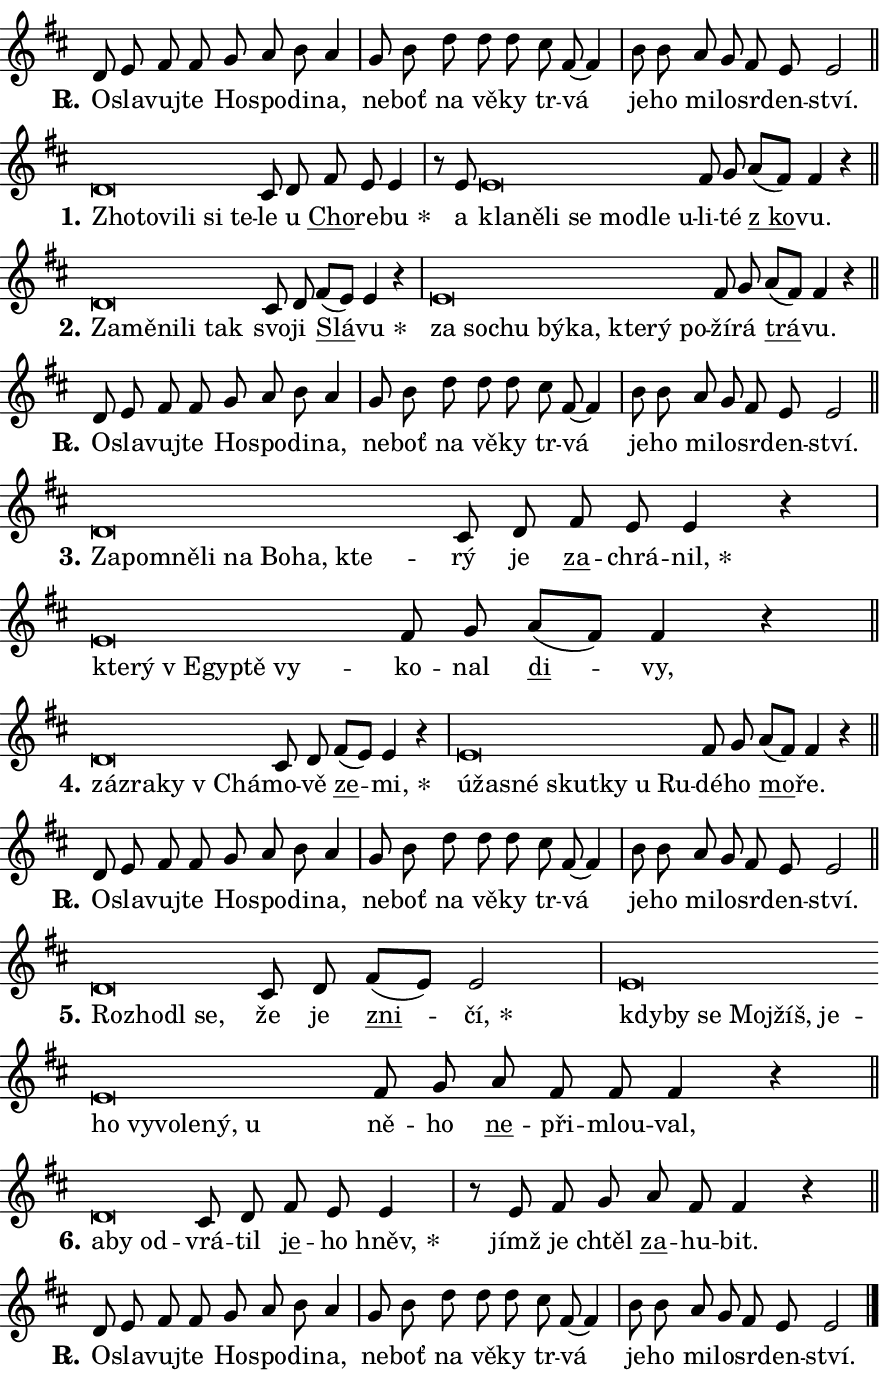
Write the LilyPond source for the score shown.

\version "2.24.0"
\header { tagline = "" }
\paper {
  indent = 0\cm
  top-margin = 0\cm
  right-margin = 0.13\cm % to fit lyric hyphens
  bottom-margin = 0\cm
  left-margin = 0\cm
  paper-width = 15\cm
  page-breaking = #ly:one-page-breaking
  system-system-spacing.basic-distance = #11
  score-system-spacing.basic-distance = #11
  ragged-last = ##f
}


%% Author: Thomas Morley
%% https://lists.gnu.org/archive/html/lilypond-user/2020-05/msg00002.html
#(define (line-position grob)
"Returns position of @var[grob} in current system:
   @code{'start}, if at first time-step
   @code{'end}, if at last time-step
   @code{'middle} otherwise
"
  (let* ((col (ly:item-get-column grob))
         (ln (ly:grob-object col 'left-neighbor))
         (rn (ly:grob-object col 'right-neighbor))
         (col-to-check-left (if (ly:grob? ln) ln col))
         (col-to-check-right (if (ly:grob? rn) rn col))
         (break-dir-left
           (and
             (ly:grob-property col-to-check-left 'non-musical #f)
             (ly:item-break-dir col-to-check-left)))
         (break-dir-right
           (and
             (ly:grob-property col-to-check-right 'non-musical #f)
             (ly:item-break-dir col-to-check-right))))
        (cond ((eqv? 1 break-dir-left) 'start)
              ((eqv? -1 break-dir-right) 'end)
              (else 'middle))))

#(define (tranparent-at-line-position vctor)
  (lambda (grob)
  "Relying on @code{line-position} select the relevant enry from @var{vctor}.
Used to determine transparency,"
    (case (line-position grob)
      ((end) (not (vector-ref vctor 0)))
      ((middle) (not (vector-ref vctor 1)))
      ((start) (not (vector-ref vctor 2))))))

noteHeadBreakVisibility =
#(define-music-function (break-visibility)(vector?)
"Makes @code{NoteHead}s transparent relying on @var{break-visibility}"
#{
  \override NoteHead.transparent =
    #(tranparent-at-line-position break-visibility)
#})

#(define delete-ledgers-for-transparent-note-heads
  (lambda (grob)
    "Reads whether a @code{NoteHead} is transparent.
If so this @code{NoteHead} is removed from @code{'note-heads} from
@var{grob}, which is supposed to be @code{LedgerLineSpanner}.
As a result ledgers are not printed for this @code{NoteHead}"
    (let* ((nhds-array (ly:grob-object grob 'note-heads))
           (nhds-list
             (if (ly:grob-array? nhds-array)
                 (ly:grob-array->list nhds-array)
                 '()))
           ;; Relies on the transparent-property being done before
           ;; Staff.LedgerLineSpanner.after-line-breaking is executed.
           ;; This is fragile ...
           (to-keep
             (remove
               (lambda (nhd)
                 (ly:grob-property nhd 'transparent #f))
               nhds-list)))
      ;; TODO find a better method to iterate over grob-arrays, similiar
      ;; to filter/remove etc for lists
      ;; For now rebuilt from scratch
      (set! (ly:grob-object grob 'note-heads)  '())
      (for-each
        (lambda (nhd)
          (ly:pointer-group-interface::add-grob grob 'note-heads nhd))
        to-keep))))

squashNotes = {
  \override NoteHead.X-extent = #'(-0.2 . 0.2)
  \override NoteHead.Y-extent = #'(-0.75 . 0)
  \override NoteHead.stencil =
    #(lambda (grob)
       (let ((pos (ly:grob-property grob 'staff-position)))
         (begin
           (if (< pos -7) (display "ERROR: Lower brevis then expected\n") (display ""))
           (if (<= pos -6) ly:text-interface::print ly:note-head::print))))
}
unSquashNotes = {
  \revert NoteHead.X-extent
  \revert NoteHead.Y-extent
  \revert NoteHead.stencil
}

hideNotes = \noteHeadBreakVisibility #begin-of-line-visible
unHideNotes = \noteHeadBreakVisibility #all-visible

% work-around for resetting accidentals
% https://lilypond.org/doc/v2.23/Documentation/notation/displaying-rhythms#unmetered-music
cadenzaMeasure = {
  \cadenzaOff
  \partial 1024 s1024
  \cadenzaOn
}

#(define-markup-command (accent layout props text) (markup?)
  "Underline accented syllable"
  (interpret-markup layout props
    #{\markup \override #'(offset . 4.3) \underline { #text }#}))

responsum = \markup \concat {
  "R" \hspace #-1.05 \path #0.1 #'((moveto 0 0.07) (lineto 0.9 0.8)) \hspace #0.05 "."
}

spaceSize = #0.6828661417322834 % exact space size for TeX Gyre Schola

\layout {
  \context {
    \Staff
    \remove "Time_signature_engraver"
    \override LedgerLineSpanner.after-line-breaking = #delete-ledgers-for-transparent-note-heads
  }
  \context {
    \Lyrics {
      \override LyricSpace.minimum-distance = \spaceSize
      \override LyricText.font-name = #"TeX Gyre Schola"
      \override LyricText.font-size = 1
      \override StanzaNumber.font-name = #"TeX Gyre Schola Bold"
      \override StanzaNumber.font-size = 1
    }
  }
  \context {
    \Score 
    \override NoteHead.text =
      #(lambda (grob) 
        (let ((pos (ly:grob-property grob 'staff-position)))
          #{\markup {
            \combine
              \halign #-0.55 \raise #(if (= pos -6) 0 0.5) \override #'(thickness . 2) \draw-line #'(3.2 . 0)
              \musicglyph "noteheads.sM1"
          }#}))
  }
}

% magnetic-lyrics.ily
%
%   written by
%     Jean Abou Samra <jean@abou-samra.fr>
%     Werner Lemberg <wl@gnu.org>
%
%   adapted by
%     Jiri Hon <jiri.hon@gmail.com>
%
% Version 2022-Apr-15

% https://www.mail-archive.com/lilypond-user@gnu.org/msg149350.html

#(define (Left_hyphen_pointer_engraver context)
   "Collect syllable-hyphen-syllable occurrences in lyrics and store
them in properties.  This engraver only looks to the left.  For
example, if the lyrics input is @code{foo -- bar}, it does the
following.

@itemize @bullet
@item
Set the @code{text} property of the @code{LyricHyphen} grob between
@q{foo} and @q{bar} to @code{foo}.

@item
Set the @code{left-hyphen} property of the @code{LyricText} grob with
text @q{foo} to the @code{LyricHyphen} grob between @q{foo} and
@q{bar}.
@end itemize

Use this auxiliary engraver in combination with the
@code{lyric-@/text::@/apply-@/magnetic-@/offset!} hook."
   (let ((hyphen #f)
         (text #f))
     (make-engraver
      (acknowledgers
       ((lyric-syllable-interface engraver grob source-engraver)
        (set! text grob)))
      (end-acknowledgers
       ((lyric-hyphen-interface engraver grob source-engraver)
        ;(when (not (grob::has-interface grob 'lyric-space-interface))
          (set! hyphen grob)));)
      ((stop-translation-timestep engraver)
       (when (and text hyphen)
         (ly:grob-set-object! text 'left-hyphen hyphen))
       (set! text #f)
       (set! hyphen #f)))))

#(define (lyric-text::apply-magnetic-offset! grob)
   "If the space between two syllables is less than the value in
property @code{LyricText@/.details@/.squash-threshold}, move the right
syllable to the left so that it gets concatenated with the left
syllable.

Use this function as a hook for
@code{LyricText@/.after-@/line-@/breaking} if the
@code{Left_@/hyphen_@/pointer_@/engraver} is active."
   (let ((hyphen (ly:grob-object grob 'left-hyphen #f)))
     (when hyphen
       (let ((left-text (ly:spanner-bound hyphen LEFT)))
         (when (grob::has-interface left-text 'lyric-syllable-interface)
           (let* ((common (ly:grob-common-refpoint grob left-text X))
                  (this-x-ext (ly:grob-extent grob common X))
                  (left-x-ext
                   (begin
                     ;; Trigger magnetism for left-text.
                     (ly:grob-property left-text 'after-line-breaking)
                     (ly:grob-extent left-text common X)))
                  ;; `delta` is the gap width between two syllables.
                  (delta (- (interval-start this-x-ext)
                            (interval-end left-x-ext)))
                  (details (ly:grob-property grob 'details))
                  (threshold (assoc-get 'squash-threshold details 0.2)))
             (when (< delta threshold)
               (let* (;; We have to manipulate the input text so that
                      ;; ligatures crossing syllable boundaries are not
                      ;; disabled.  For languages based on the Latin
                      ;; script this is essentially a beautification.
                      ;; However, for non-Western scripts it can be a
                      ;; necessity.
                      (lt (ly:grob-property left-text 'text))
                      (rt (ly:grob-property grob 'text))
                      (is-space (grob::has-interface hyphen 'lyric-space-interface))
                      (space (if is-space " " ""))
                      (extra-delta (if is-space spaceSize 0))
                      ;; Append new syllable.
                      (ltrt-space (if (and (string? lt) (string? rt))
                                (string-append lt space rt)
                                (make-concat-markup (list lt space rt))))
                      ;; Right-align `ltrt` to the right side.
                      (ltrt-space-markup (grob-interpret-markup
                               grob
                               (make-translate-markup
                                (cons (interval-length this-x-ext) 0)
                                (make-right-align-markup ltrt-space)))))
                 (begin
                   ;; Don't print `left-text`.
                   (ly:grob-set-property! left-text 'stencil #f)
                   ;; Set text and stencil (which holds all collected
                   ;; syllables so far) and shift it to the left.
                   (ly:grob-set-property! grob 'text ltrt-space)
                   (ly:grob-set-property! grob 'stencil ltrt-space-markup)
                   (ly:grob-translate-axis! grob (- (- delta extra-delta)) X))))))))))


#(define (lyric-hyphen::displace-bounds-first grob)
   ;; Make very sure this callback isn't triggered too early.
   (let ((left (ly:spanner-bound grob LEFT))
         (right (ly:spanner-bound grob RIGHT)))
     (ly:grob-property left 'after-line-breaking)
     (ly:grob-property right 'after-line-breaking)
     (ly:lyric-hyphen::print grob)))

squashThreshold = #0.4

\layout {
  \context {
    \Lyrics
    \consists #Left_hyphen_pointer_engraver
    \override LyricText.after-line-breaking =
      #lyric-text::apply-magnetic-offset!
    \override LyricHyphen.stencil = #lyric-hyphen::displace-bounds-first
    \override LyricText.details.squash-threshold = \squashThreshold
    \override LyricHyphen.minimum-distance = 0
    \override LyricHyphen.minimum-length = \squashThreshold
  }
}

squashText = \override LyricText.details.squash-threshold = 9999
unSquashText = \override LyricText.details.squash-threshold = \squashThreshold

leftText = \override LyricText.self-alignment-X = #LEFT
unLeftText = \revert LyricText.self-alignment-X

starOffset = #(lambda (grob) 
                (let ((x_offset (ly:self-alignment-interface::aligned-on-x-parent grob)))
                  (if (= x_offset 0) 0 (+ x_offset 1.2))))

star = #(define-music-function (syllable)(string?)
"Append star separator at the end of a syllable"
#{
  \once \override LyricText.X-offset = #starOffset
  \lyricmode { \markup {
    #syllable
    \override #'((font-name . "TeX Gyre Schola Bold")) \hspace #0.2 \lower #0.65 \larger "*"
  } }
#})

starAccent = #(define-music-function (syllable)(string?)
"Append star separator at the end of a syllable and make accent"
#{
  \once \override LyricText.X-offset = #starOffset
  \lyricmode { \markup {
    \accent #syllable
    \override #'((font-name . "TeX Gyre Schola Bold")) \hspace #0.2 \lower #0.65 \larger "*"
  } }
#})

breath = #(define-music-function (syllable)(string?)
"Append breathing indicator at the end of a syllable"
#{
  \lyricmode { \markup { #syllable "+" } }
#})

optionalBreath = #(define-music-function (syllable)(string?)
"Append optional breathing indicator at the end of a syllable"
#{
  \lyricmode { \markup { #syllable "(+)" } }
#})


\score {
    <<
        \new Voice = "melody" { \cadenzaOn \key d \major \relative { d'8 e fis fis g a b a4 \cadenzaMeasure \bar "|" g8 b d d d \bar "" cis fis,~ fis4 \cadenzaMeasure \bar "|" b8 b a g fis e e2 \cadenzaMeasure \bar "||" \break } }
        \new Lyrics \lyricsto "melody" { \lyricmode { \set stanza = \responsum
O -- sla -- vuj -- te Ho -- spo -- di -- na, ne -- boť na vě -- ky tr -- vá je -- ho mi -- lo -- sr -- den -- ství. } }
    >>
    \layout {}
}

\score {
    <<
        \new Voice = "melody" { \cadenzaOn \key d \major \relative { \squashNotes d'\breve*1/16 \hideNotes \breve*1/16 \bar "" \breve*1/16 \bar "" \breve*1/16 \bar "" \breve*1/16 \breve*1/16 \bar "" \unHideNotes \unSquashNotes cis8 d \bar "" fis e e4 \cadenzaMeasure \bar "|" r8 e8 \squashNotes e\breve*1/16 \hideNotes \breve*1/16 \bar "" \breve*1/16 \bar "" \breve*1/16 \bar "" \breve*1/16 \bar "" \breve*1/16 \breve*1/16 \bar "" \unHideNotes \unSquashNotes fis8 g \bar "" a[( fis)] fis4 r \cadenzaMeasure \bar "||" \break } }
        \new Lyrics \lyricsto "melody" { \lyricmode { \set stanza = "1."
\leftText Zho -- \squashText to -- vi -- li si te -- \unLeftText \unSquashText le u \markup \accent Cho -- re -- \star bu a \leftText kla -- \squashText ně -- li se mo -- dle u -- \unLeftText \unSquashText li -- té \markup \accent "z ko" -- vu. } }
    >>
    \layout {}
}

\score {
    <<
        \new Voice = "melody" { \cadenzaOn \key d \major \relative { \squashNotes d'\breve*1/16 \hideNotes \breve*1/16 \bar "" \breve*1/16 \bar "" \breve*1/16 \breve*1/16 \bar "" \unHideNotes \unSquashNotes cis8 d \bar "" fis[( e)] e4 r \cadenzaMeasure \bar "|" \squashNotes e\breve*1/16 \hideNotes \breve*1/16 \bar "" \breve*1/16 \bar "" \breve*1/16 \bar "" \breve*1/16 \bar "" \breve*1/16 \bar "" \breve*1/16 \breve*1/16 \bar "" \unHideNotes \unSquashNotes fis8 g \bar "" a[( fis)] fis4 r \cadenzaMeasure \bar "||" \break } }
        \new Lyrics \lyricsto "melody" { \lyricmode { \set stanza = "2."
\leftText Za -- \squashText mě -- ni -- li tak \unLeftText \unSquashText svo -- ji \markup \accent Slá -- \star vu \leftText za \squashText so -- chu bý -- ka, kte -- rý po -- \unLeftText \unSquashText ží -- rá \markup \accent trá -- vu. } }
    >>
    \layout {}
}

\score {
    <<
        \new Voice = "melody" { \cadenzaOn \key d \major \relative { d'8 e fis fis g a b a4 \cadenzaMeasure \bar "|" g8 b d d d \bar "" cis fis,~ fis4 \cadenzaMeasure \bar "|" b8 b a g fis e e2 \cadenzaMeasure \bar "||" \break } }
        \new Lyrics \lyricsto "melody" { \lyricmode { \set stanza = \responsum
O -- sla -- vuj -- te Ho -- spo -- di -- na, ne -- boť na vě -- ky tr -- vá je -- ho mi -- lo -- sr -- den -- ství. } }
    >>
    \layout {}
}

\score {
    <<
        \new Voice = "melody" { \cadenzaOn \key d \major \relative { \squashNotes d'\breve*1/16 \hideNotes \breve*1/16 \bar "" \breve*1/16 \bar "" \breve*1/16 \bar "" \breve*1/16 \bar "" \breve*1/16 \bar "" \breve*1/16 \breve*1/16 \bar "" \unHideNotes \unSquashNotes cis8 d \bar "" fis e e4 r \cadenzaMeasure \bar "|" \squashNotes e\breve*1/16 \hideNotes \breve*1/16 \bar "" \breve*1/16 \bar "" \breve*1/16 \bar "" \breve*1/16 \breve*1/16 \bar "" \unHideNotes \unSquashNotes fis8 g \bar "" a[( fis)] fis4 r \cadenzaMeasure \bar "||" \break } }
        \new Lyrics \lyricsto "melody" { \lyricmode { \set stanza = "3."
\leftText Za -- \squashText po -- mně -- li na Bo -- ha, kte -- \unLeftText \unSquashText rý je \markup \accent za -- chrá -- \star nil, \leftText kte -- \squashText rý "v E" -- gyp -- tě vy -- \unLeftText \unSquashText ko -- nal \markup \accent di -- vy, } }
    >>
    \layout {}
}

\score {
    <<
        \new Voice = "melody" { \cadenzaOn \key d \major \relative { \squashNotes d'\breve*1/16 \hideNotes \breve*1/16 \bar "" \breve*1/16 \breve*1/16 \bar "" \unHideNotes \unSquashNotes cis8 d \bar "" fis[( e)] e4 r \cadenzaMeasure \bar "|" \squashNotes e\breve*1/16 \hideNotes \breve*1/16 \bar "" \breve*1/16 \bar "" \breve*1/16 \bar "" \breve*1/16 \bar "" \breve*1/16 \breve*1/16 \bar "" \unHideNotes \unSquashNotes fis8 g \bar "" a[( fis)] fis4 r \cadenzaMeasure \bar "||" \break } }
        \new Lyrics \lyricsto "melody" { \lyricmode { \set stanza = "4."
\leftText zá -- \squashText zra -- ky "v Chá" -- \unLeftText \unSquashText mo -- vě \markup \accent ze -- \star mi, \leftText ú -- \squashText ža -- sné skut -- ky u Ru -- \unLeftText \unSquashText dé -- ho \markup \accent mo -- ře. } }
    >>
    \layout {}
}

\score {
    <<
        \new Voice = "melody" { \cadenzaOn \key d \major \relative { d'8 e fis fis g a b a4 \cadenzaMeasure \bar "|" g8 b d d d \bar "" cis fis,~ fis4 \cadenzaMeasure \bar "|" b8 b a g fis e e2 \cadenzaMeasure \bar "||" \break } }
        \new Lyrics \lyricsto "melody" { \lyricmode { \set stanza = \responsum
O -- sla -- vuj -- te Ho -- spo -- di -- na, ne -- boť na vě -- ky tr -- vá je -- ho mi -- lo -- sr -- den -- ství. } }
    >>
    \layout {}
}

\score {
    <<
        \new Voice = "melody" { \cadenzaOn \key d \major \relative { \squashNotes d'\breve*1/16 \hideNotes \breve*1/16 \bar "" \breve*1/16 \breve*1/16 \bar "" \unHideNotes \unSquashNotes cis8 d \bar "" fis[( e)] e2 \cadenzaMeasure \bar "|" \squashNotes e\breve*1/16 \hideNotes \breve*1/16 \bar "" \breve*1/16 \bar "" \breve*1/16 \bar "" \breve*1/16 \bar "" \breve*1/16 \bar "" \breve*1/16 \bar "" \breve*1/16 \bar "" \breve*1/16 \bar "" \breve*1/16 \bar "" \breve*1/16 \breve*1/16 \bar "" \unHideNotes \unSquashNotes fis8 g \bar "" a fis fis fis4 r \cadenzaMeasure \bar "||" \break } }
        \new Lyrics \lyricsto "melody" { \lyricmode { \set stanza = "5."
\leftText Roz -- \squashText ho -- dl se, \unLeftText \unSquashText že je \markup \accent zni -- \star čí, \leftText kdy -- \squashText by se Moj -- žíš, je -- ho vy -- vo -- le -- ný, u \unLeftText \unSquashText ně -- ho \markup \accent ne -- při -- mlou -- val, } }
    >>
    \layout {}
}

\score {
    <<
        \new Voice = "melody" { \cadenzaOn \key d \major \relative { \squashNotes d'\breve*1/16 \hideNotes \breve*1/16 \breve*1/16 \bar "" \unHideNotes \unSquashNotes cis8 d \bar "" fis e e4 \cadenzaMeasure \bar "|" r8 e8 fis8 g \bar "" a fis fis4 r \cadenzaMeasure \bar "||" \break } }
        \new Lyrics \lyricsto "melody" { \lyricmode { \set stanza = "6."
\leftText a -- \squashText by od -- \unLeftText \unSquashText vrá -- til \markup \accent je -- ho \star hněv, jímž je chtěl \markup \accent za -- hu -- bit. } }
    >>
    \layout {}
}

\score {
    <<
        \new Voice = "melody" { \cadenzaOn \key d \major \relative { d'8 e fis fis g a b a4 \cadenzaMeasure \bar "|" g8 b d d d \bar "" cis fis,~ fis4 \cadenzaMeasure \bar "|" b8 b a g fis e e2 \cadenzaMeasure \bar "||" \break } \bar "|." }
        \new Lyrics \lyricsto "melody" { \lyricmode { \set stanza = \responsum
O -- sla -- vuj -- te Ho -- spo -- di -- na, ne -- boť na vě -- ky tr -- vá je -- ho mi -- lo -- sr -- den -- ství. } }
    >>
    \layout {}
}
